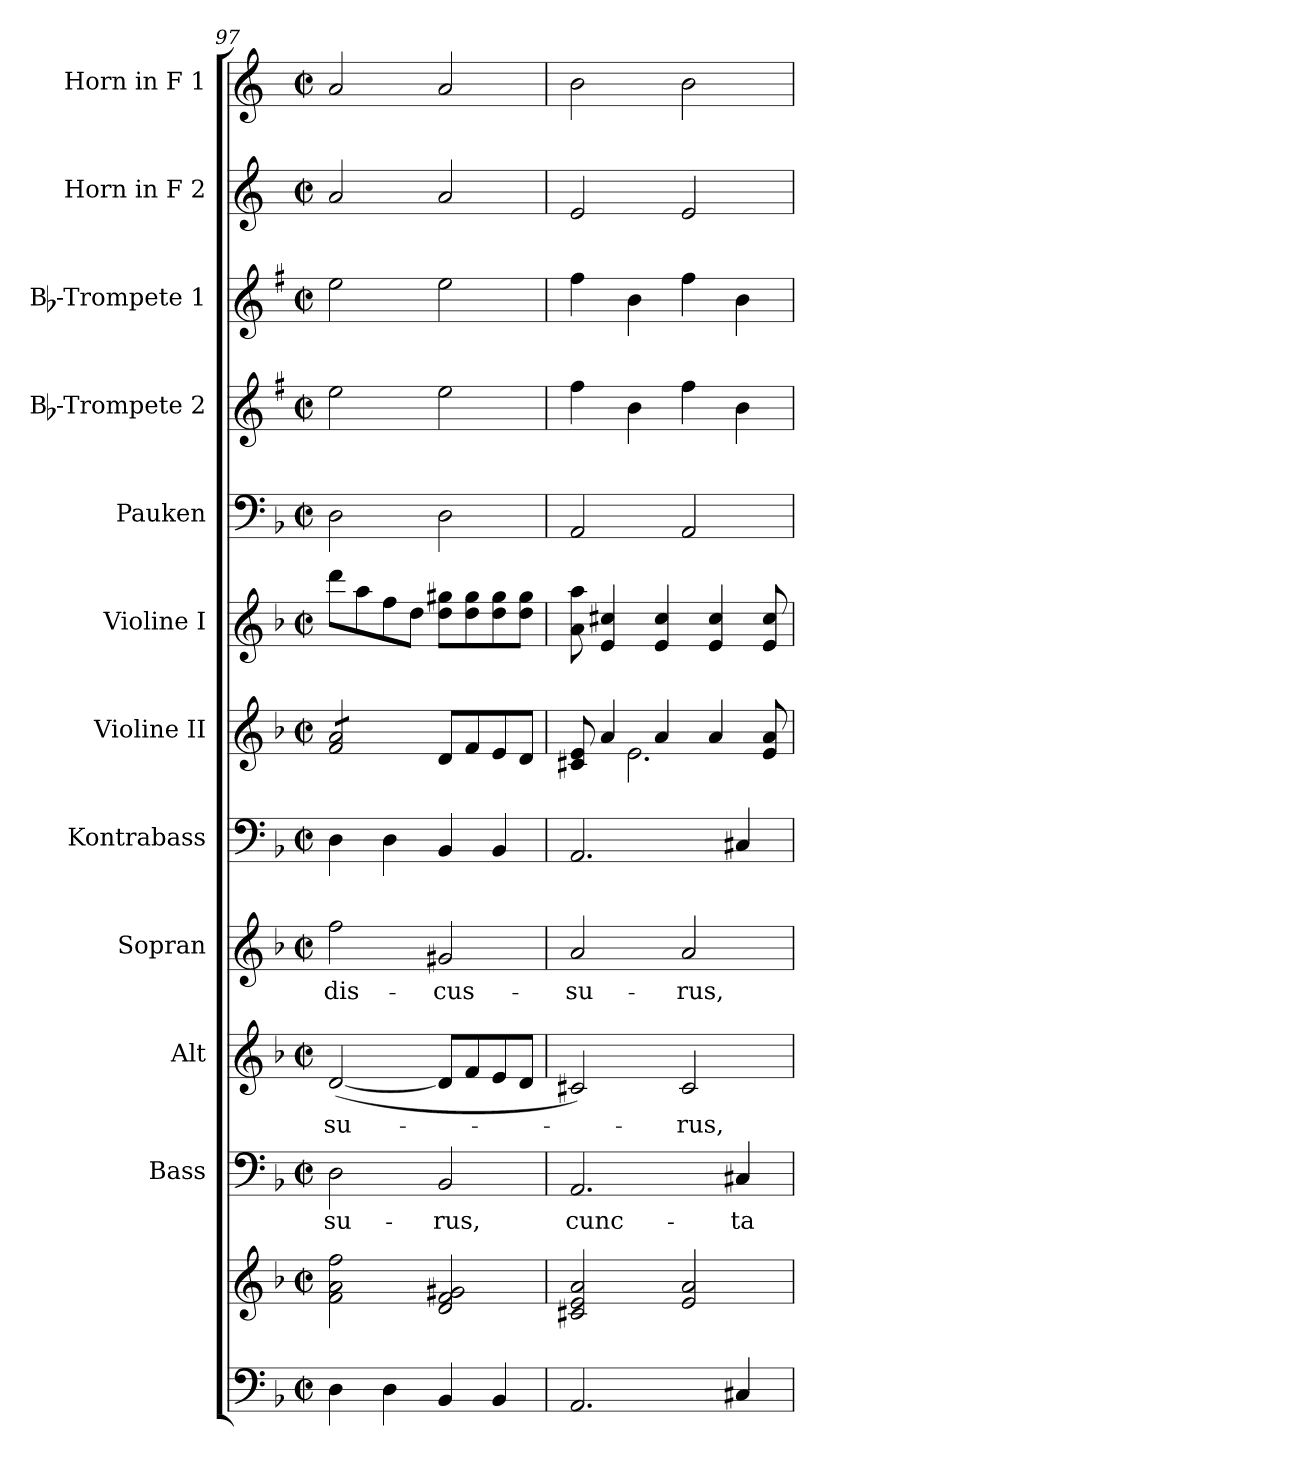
**kern	**kern	**kern	**text	**kern	**text	**kern	**text	**kern	**kern	**kern	**kern	**kern	**kern	**kern	**kern
*part12	*part12	*part11	*part11	*part10	*part10	*part9	*part9	*part8	*part7	*part6	*part5	*part4	*part3	*part2	*part1
*staff13	*staff12	*staff11	*staff11	*staff10	*staff10	*staff9	*staff9	*staff8	*staff7	*staff6	*staff5	*staff4	*staff3	*staff2	*staff1
*	*	*I"Bass	*	*I"Alt	*	*I"Sopran	*	*I"Kontrabass	*I"Violine II	*I"Violine I	*I"Pauken	*I"Bb-Trompete 2	*I"Bb-Trompete 1	*I"Horn in F 2	*I"Horn in F 1
*	*	*I'B.	*	*I'A.	*	*I'S.	*	*I'Kb.	*I'Vl. II	*I'Vl. I	*I'Pk.	*I'Bb Trp. 2	*I'Bb Trp. 1	*	*
*clefF4	*clefG2	*clefF4	*	*clefG2	*	*clefG2	*	*clefF4	*clefG2	*clefG2	*clefF4	*clefG2	*clefG2	*clefG2	*clefG2
*	*	*	*	*	*	*	*	*ITrd7c12	*	*	*	*ITrd1c2	*ITrd1c2	*ITrd4c7	*ITrd4c7
*k[b-]	*k[b-]	*k[b-]	*	*k[b-]	*	*k[b-]	*	*k[b-]	*k[b-]	*k[b-]	*k[b-]	*k[b-]	*k[b-]	*k[b-]	*k[b-]
*F:	*F:	*F:	*	*F:	*	*F:	*	*F:	*F:	*F:	*F:	*F:	*F:	*F:	*F:
*M2/2	*M2/2	*M2/2	*	*M2/2	*	*M2/2	*	*M2/2	*M2/2	*M2/2	*M2/2	*M2/2	*M2/2	*M2/2	*M2/2
*met(c|)	*met(c|)	*met(c|)	*	*met(c|)	*	*met(c|)	*	*met(c|)	*met(c|)	*met(c|)	*met(c|)	*met(c|)	*met(c|)	*met(c|)	*met(c|)
=97	=97	=97	=97	=97	=97	=97	=97	=97	=97	=97	=97	=97	=97	=97	=97
!	!	!	!LO:LY:b	!	!LO:LY:b	!	!LO:LY:b	!	!	!	!	!	!	!	!
*	*	*	*	*	*	*	*	*	*tremolo	*	*	*	*	*	*
4D\	2f\ 2a\ 2ff\	2D\	-su-	(<[2d/	-su-	2ff\	dis-	4DD\	8f/ 8a/L	8ddd\L	2D\	2dd\	2dd\	2d/	2d/
.	.	.	.	.	.	.	.	.	8f/ 8a/	8aa\	.	.	.	.	.
4D\	.	.	.	.	.	.	.	4DD\	8f/ 8a/	8ff\	.	.	.	.	.
.	.	.	.	.	.	.	.	.	8f/ 8a/J	8dd\J	.	.	.	.	.
*	*	*	*	*	*	*	*	*	*Xtremolo	*	*	*	*	*	*
!	!	!	!LO:LY:b	!	!	!	!LO:LY:b	!	!	!	!	!	!	!	!
4BB-/	2d/ 2f/ 2g#X/	2BB-/	-rus,	8d/L]	.	2g#X/	-cus-	4BBB-/	8d/L	8dd\ 8gg#X\L	2D\	2dd\	2dd\	2d/	2d/
.	.	.	.	8f/	.	.	.	.	8f/	8dd\ 8gg#\	.	.	.	.	.
4BB-/	.	.	.	8e/	.	.	.	4BBB-/	8e/	8dd\ 8gg#\	.	.	.	.	.
.	.	.	.	8d/J	.	.	.	.	8d/J	8dd\ 8gg#\J	.	.	.	.	.
=98	=98	=98	=98	=98	=98	=98	=98	=98	=98	=98	=98	=98	=98	=98	=98
!	!	!	!LO:LY:b	!	!	!	!LO:LY:b	!	!	!	!	!	!	!	!
*	*	*	*	*	*	*	*	*	*^	*	*	*	*	*	*
2.AA/	2c#X/ 2e/ 2a/	2.AA/	cunc-	2c#X/)	.	2a/	-su-	2.AAA/	8c#X/ 8e/	4ryy	8a\ 8aa\	2AA/	4ee\	4ee\	2A/	2e\
.	.	.	.	.	.	.	.	.	4a/	.	4e/ 4cc#X/	.	.	.	.	.
.	.	.	.	.	.	.	.	.	.	2.e\	.	.	4a\	4a\	.	.
.	.	.	.	.	.	.	.	.	4a/	.	4e/ 4cc#/	.	.	.	.	.
!	!	!	!	!	!LO:LY:b	!	!LO:LY:b	!	!	!	!	!	!	!	!	!
.	2e/ 2a/	.	.	2c#/	-rus,	2a/	-rus,	.	.	.	.	2AA/	4ee\	4ee\	2A/	2e\
.	.	.	.	.	.	.	.	.	4a/	.	4e/ 4cc#/	.	.	.	.	.
!	!	!	!LO:LY:b	!	!	!	!	!	!	!	!	!	!	!	!	!
4C#X/	.	4C#X/	-ta	.	.	.	.	4CC#X/	.	.	.	.	4a\	4a\	.	.
.	.	.	.	.	.	.	.	.	8e/ 8a/	.	8e/ 8cc#/	.	.	.	.	.
*	*	*	*	*	*	*	*	*	*v	*v	*	*	*	*	*	*
=	=	=	=	=	=	=	=	=	=	=	=	=	=	=	=
*-	*-	*-	*-	*-	*-	*-	*-	*-	*-	*-	*-	*-	*-	*-	*-
